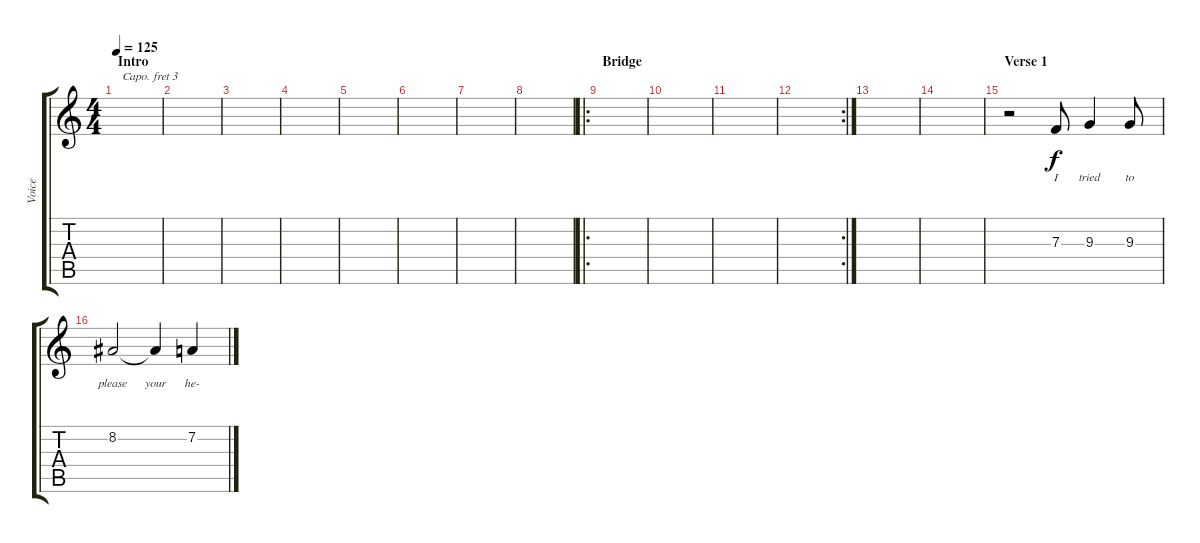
\track ("Voice" "Voice") {instrument flute}
\staff {score tabs}
\capo 3
\tuning (E4 B3 G3 D3 A2 E2) {hide}
\ts (4 4)
\section ("" "Intro")
\tempo 125
\clef g2
\ks c
|
|
|
|
|
|
|
|
\ro
\section ("" "Bridge")
|
|
|
\rc 2
|
|
|
\section ("" "Verse 1")
r.2 7.3.8{lyrics (0 "I") lyrics (1 "") lyrics (2 "") lyrics (3 "") lyrics (4 "")} 9.3.4{lyrics (0 "tried") lyrics (1 "") lyrics (2 "") lyrics (3 "") lyrics (4 "")} 9.3.8{lyrics (0 "to") lyrics (1 "") lyrics (2 "") lyrics (3 "") lyrics (4 "")} |
8.2.2{lyrics (0 "please") lyrics (1 "") lyrics (2 "") lyrics (3 "") lyrics (4 "")} 8.2{t}.4{lyrics (0 "your") lyrics (1 "") lyrics (2 "") lyrics (3 "") lyrics (4 "")} 7.2.4{lyrics (0 "he-") lyrics (1 "") lyrics (2 "") lyrics (3 "") lyrics (4 "")}
